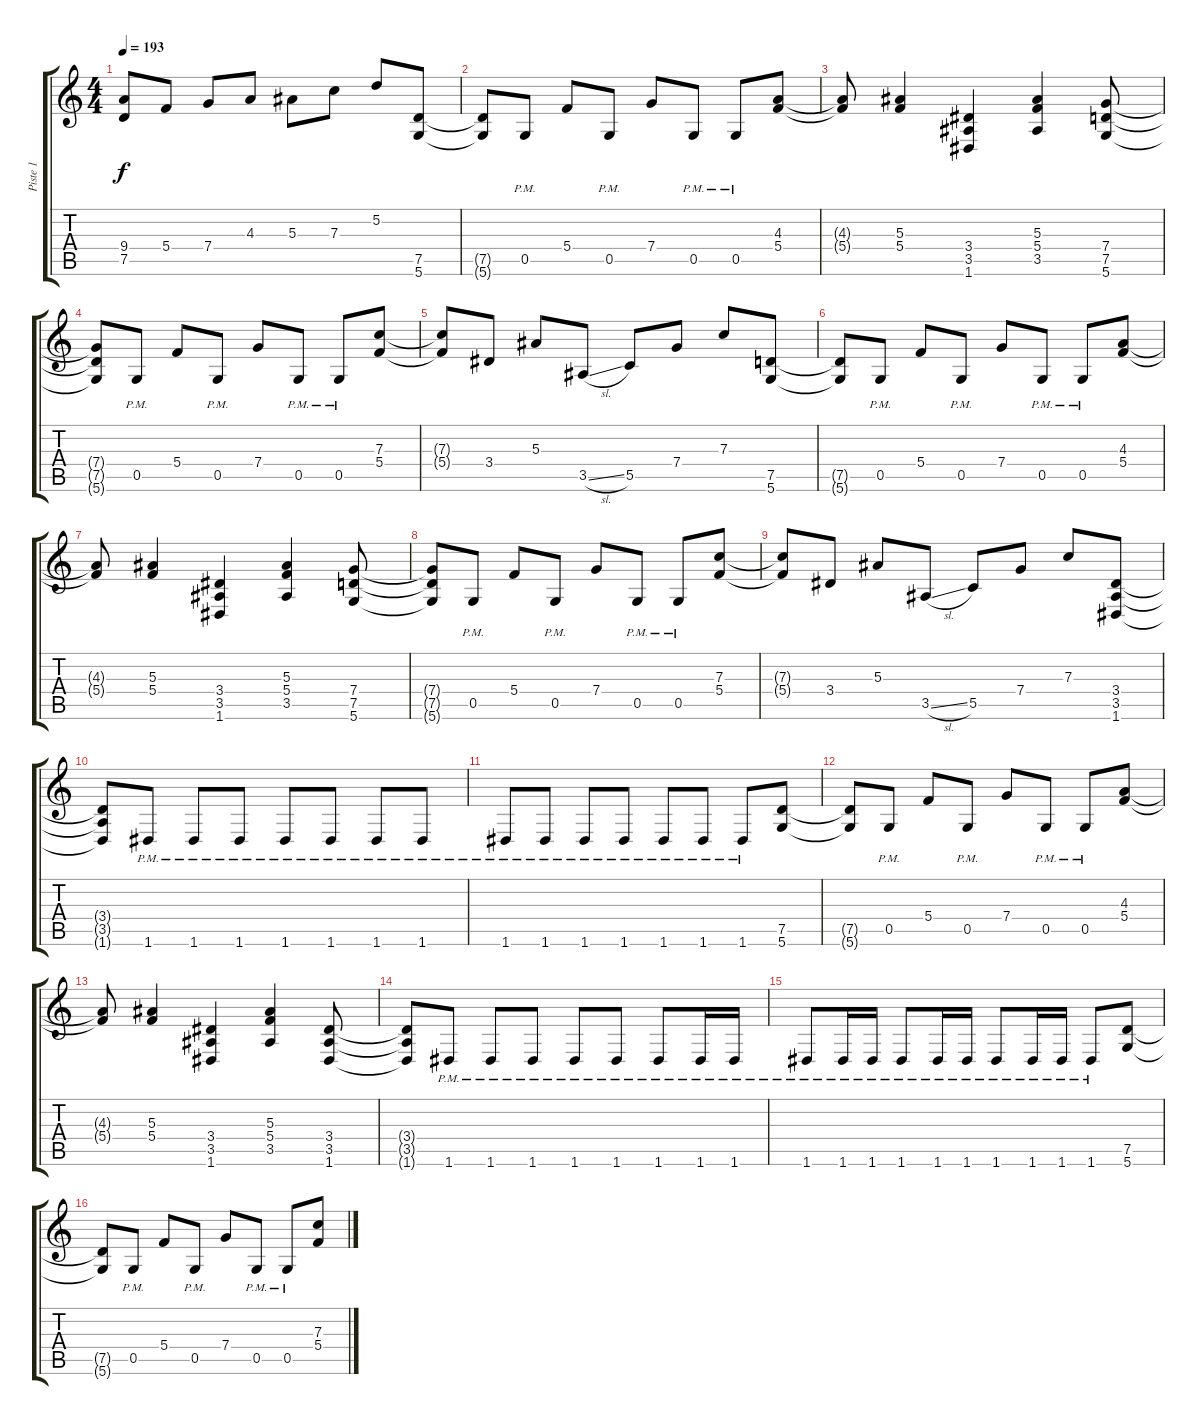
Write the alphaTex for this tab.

\track ("Piste 1" "Piste 1") {instrument distortionguitar}
\staff {score tabs}
\tuning (D4 A3 F3 C3 G2 D2) {hide}
\ts (4 4)
\tempo 193
\clef g2
\ks c
(9.4{t} 7.5{t}).8{dy f} 5.4.8 7.4.8 4.3.8 5.3.8 7.3.8 5.2.8 (7.5 5.6).8 |
(7.5{t} 5.6{t}).8 0.5{pm}.8 5.4.8 0.5{pm}.8 7.4.8 0.5{pm}.8 0.5{pm}.8 (4.3 5.4).8 |
(4.3{t} 5.4{t}).8 (5.3 5.4).4 (3.4 3.5 1.6).4 (5.3 5.4 3.5).4 (7.4 7.5 5.6).8 |
(7.4{t} 7.5{t} 5.6{t}).8 0.5{pm}.8 5.4.8 0.5{pm}.8 7.4.8 0.5{pm}.8 0.5{pm}.8 (7.3 5.4).8 |
(7.3{t} 5.4{t}).8 3.4.8 5.3.8 3.5{sl}.8 5.5.8 7.4.8 7.3.8 (7.5 5.6).8 |
(7.5{t} 5.6{t}).8 0.5{pm}.8 5.4.8 0.5{pm}.8 7.4.8 0.5{pm}.8 0.5{pm}.8 (4.3 5.4).8 |
(4.3{t} 5.4{t}).8 (5.3 5.4).4 (3.4 3.5 1.6).4 (5.3 5.4 3.5).4 (7.4 7.5 5.6).8 |
(7.4{t} 7.5{t} 5.6{t}).8 0.5{pm}.8 5.4.8 0.5{pm}.8 7.4.8 0.5{pm}.8 0.5{pm}.8 (7.3 5.4).8 |
(7.3{t} 5.4{t}).8 3.4.8 5.3.8 3.5{sl}.8 5.5.8 7.4.8 7.3.8 (3.4 3.5 1.6).8 |
(3.4{t} 3.5{t} 1.6{t}).8 1.6{pm}.8 1.6{pm}.8 1.6{pm}.8 1.6{pm}.8 1.6{pm}.8 1.6{pm}.8 1.6{pm}.8 |
1.6{pm}.8 1.6{pm}.8 1.6{pm}.8 1.6{pm}.8 1.6{pm}.8 1.6{pm}.8 1.6{pm}.8 (7.5 5.6).8 |
(7.5{t} 5.6{t}).8 0.5{pm}.8 5.4.8 0.5{pm}.8 7.4.8 0.5{pm}.8 0.5{pm}.8 (4.3 5.4).8 |
(4.3{t} 5.4{t}).8 (5.3 5.4).4 (3.4 3.5 1.6).4 (5.3 5.4 3.5).4 (3.4 3.5 1.6).8 |
(3.4{t} 3.5{t} 1.6{t}).8 1.6{pm}.8 1.6{pm}.8 1.6{pm}.8 1.6{pm}.8 1.6{pm}.8 1.6{pm}.8 1.6{pm}.16 1.6{pm}.16 |
1.6{pm}.8 1.6{pm}.16 1.6{pm}.16 1.6{pm}.8 1.6{pm}.16 1.6{pm}.16 1.6{pm}.8 1.6{pm}.16 1.6{pm}.16 1.6{pm}.8 (7.5 5.6).8 |
(7.5{t} 5.6{t}).8 0.5{pm}.8 5.4.8 0.5{pm}.8 7.4.8 0.5{pm}.8 0.5{pm}.8 (7.3 5.4).8
